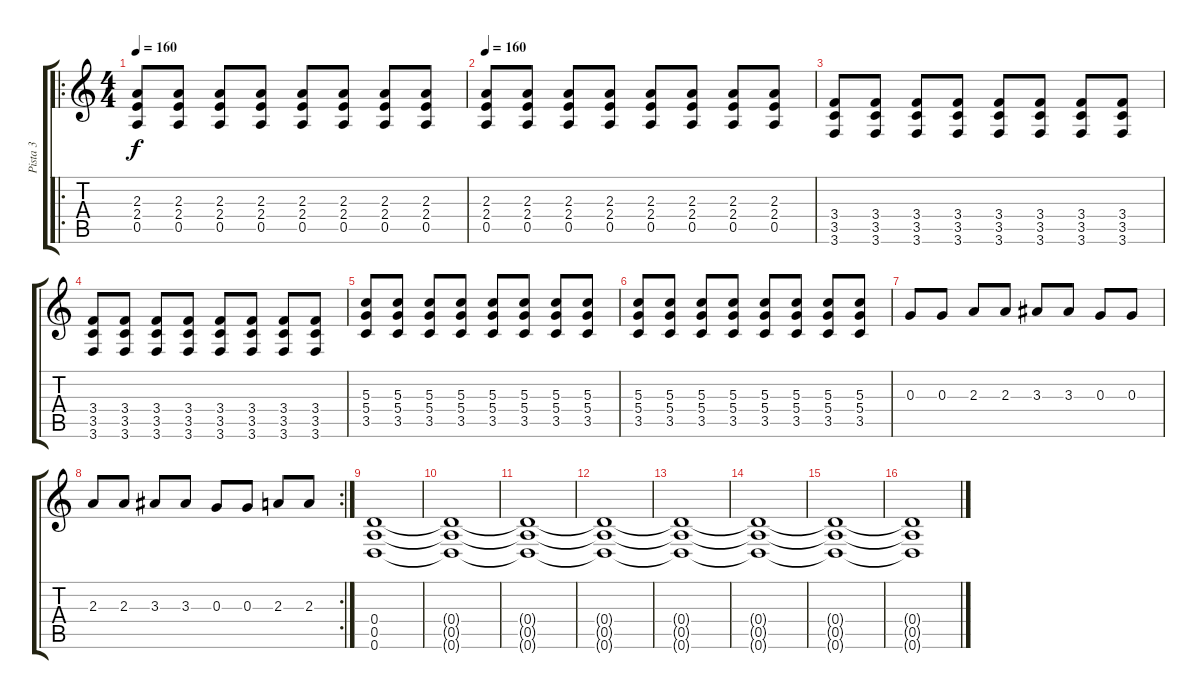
\track ("Pista 3" "Pista 3") {instrument distortionguitar}
\staff {score tabs}
\tuning (E4 B3 G3 D3 A2 D2) {hide}
\ro
\ts (4 4)
\tempo 160
\clef g2
\ks c
(2.3 2.4 0.5).8{dy f} (2.3 2.4 0.5).8 (2.3 2.4 0.5).8 (2.3 2.4 0.5).8 (2.3 2.4 0.5).8 (2.3 2.4 0.5).8 (2.3 2.4 0.5).8 (2.3 2.4 0.5).8 |
\tempo 160
(2.3 2.4 0.5).8 (2.3 2.4 0.5).8 (2.3 2.4 0.5).8 (2.3 2.4 0.5).8 (2.3 2.4 0.5).8 (2.3 2.4 0.5).8 (2.3 2.4 0.5).8 (2.3 2.4 0.5).8 |
(3.4 3.5 3.6).8 (3.4 3.5 3.6).8 (3.4 3.5 3.6).8 (3.4 3.5 3.6).8 (3.4 3.5 3.6).8 (3.4 3.5 3.6).8 (3.4 3.5 3.6).8 (3.4 3.5 3.6).8 |
(3.4 3.5 3.6).8 (3.4 3.5 3.6).8 (3.4 3.5 3.6).8 (3.4 3.5 3.6).8 (3.4 3.5 3.6).8 (3.4 3.5 3.6).8 (3.4 3.5 3.6).8 (3.4 3.5 3.6).8 |
(5.3 5.4 3.5).8 (5.3 5.4 3.5).8 (5.3 5.4 3.5).8 (5.3 5.4 3.5).8 (5.3 5.4 3.5).8 (5.3 5.4 3.5).8 (5.3 5.4 3.5).8 (5.3 5.4 3.5).8 |
(5.3 5.4 3.5).8 (5.3 5.4 3.5).8 (5.3 5.4 3.5).8 (5.3 5.4 3.5).8 (5.3 5.4 3.5).8 (5.3 5.4 3.5).8 (5.3 5.4 3.5).8 (5.3 5.4 3.5).8 |
0.3.8 0.3.8 2.3.8 2.3.8 3.3.8 3.3.8 0.3.8 0.3.8 |
\rc 2
2.3.8 2.3.8 3.3.8 3.3.8 0.3.8 0.3.8 2.3.8 2.3.8 |
(0.4 0.5 0.6).1 |
(0.4{t} 0.5{t} 0.6{t}).1 |
(0.4{t} 0.5{t} 0.6{t}).1 |
(0.4{t} 0.5{t} 0.6{t}).1 |
(0.4{t} 0.5{t} 0.6{t}).1 |
(0.4{t} 0.5{t} 0.6{t}).1 |
(0.4{t} 0.5{t} 0.6{t}).1 |
(0.4{t} 0.5{t} 0.6{t}).1
